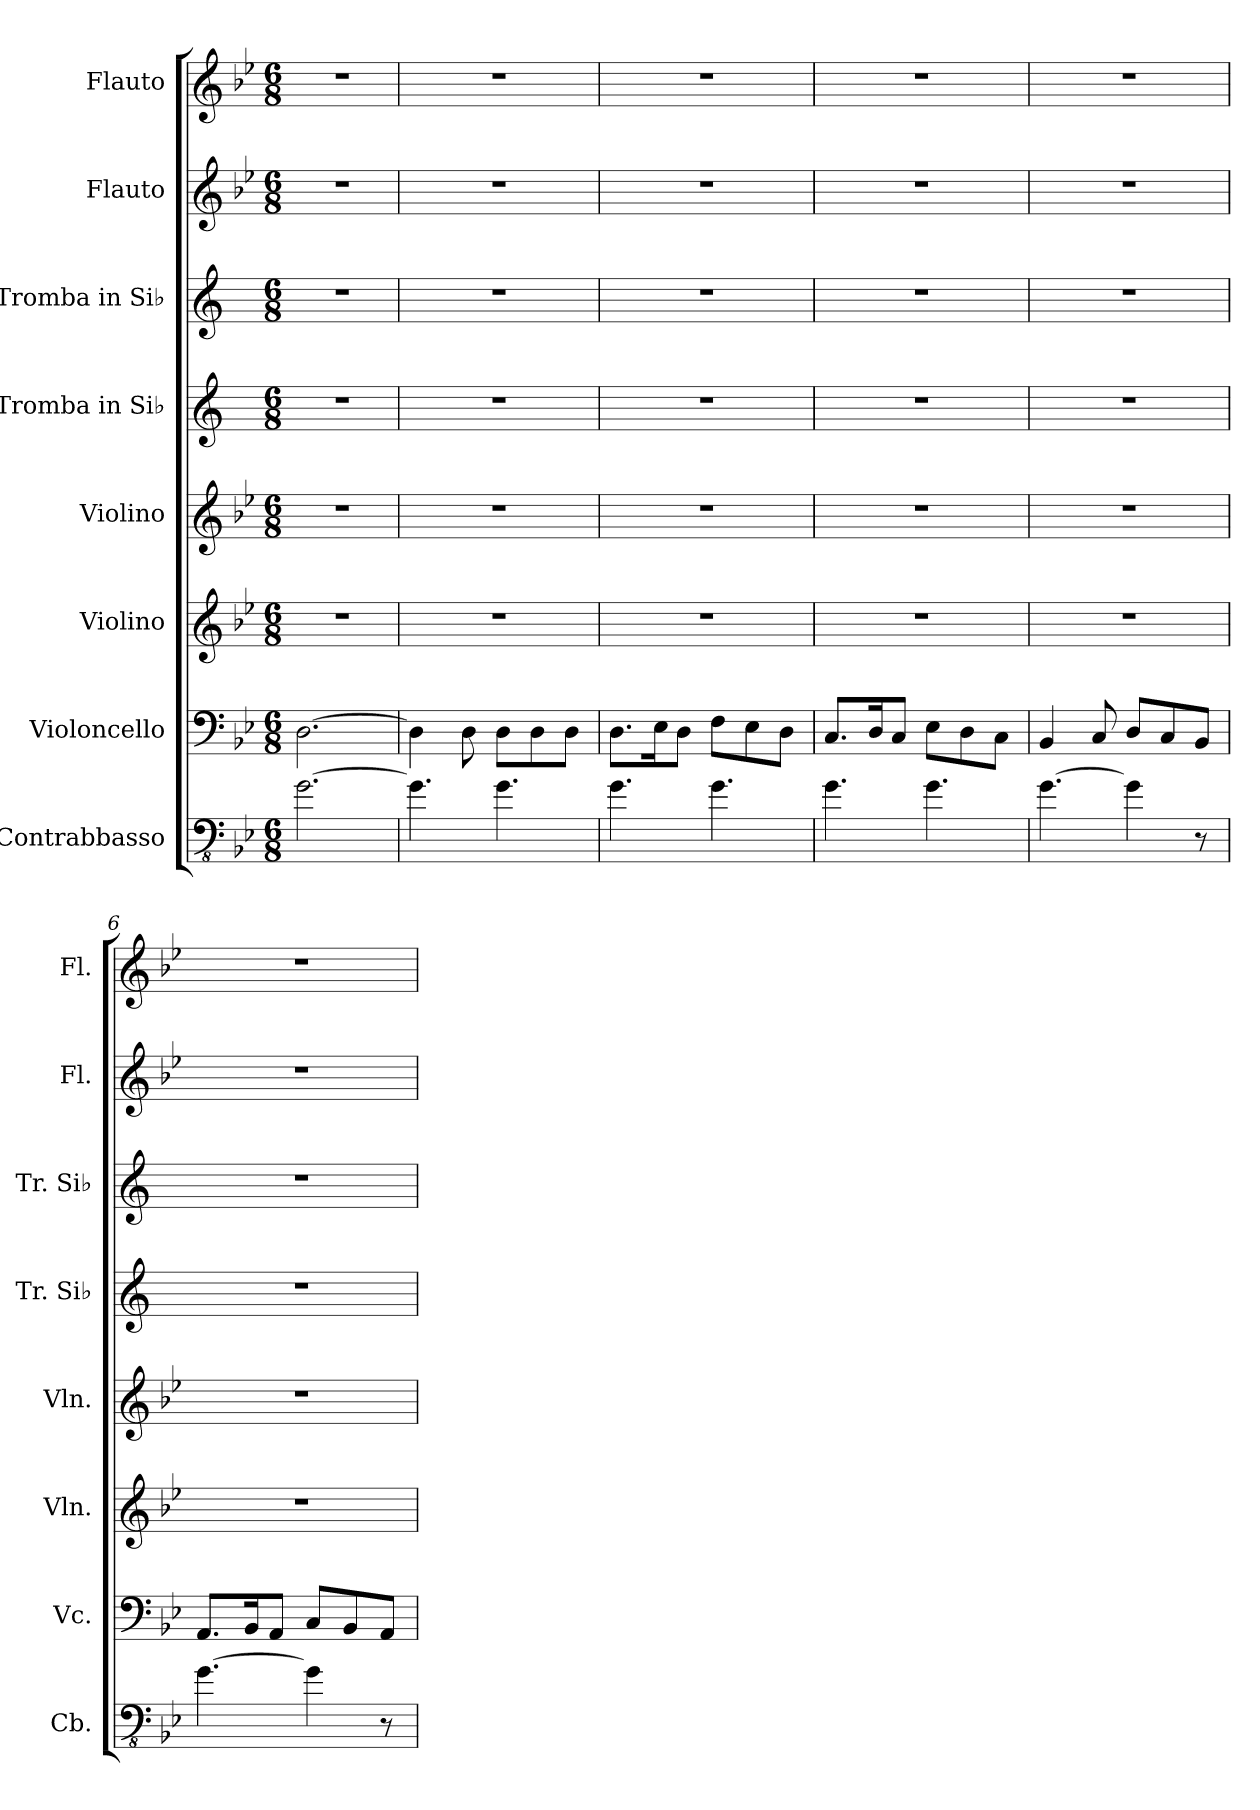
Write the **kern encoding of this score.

**kern	**kern	**kern	**kern	**kern	**kern	**kern	**kern
*part8	*part7	*part6	*part5	*part4	*part3	*part2	*part1
*staff8	*staff7	*staff6	*staff5	*staff4	*staff3	*staff2	*staff1
*I"Contrabbasso	*I"Violoncello	*I"Violino	*I"Violino	*I"Tromba in Si♭	*I"Tromba in Si♭	*I"Flauto	*I"Flauto
*I'Cb.	*I'Vc.	*I'Vln.	*I'Vln.	*I'Tr. Si♭	*I'Tr. Si♭	*I'Fl.	*I'Fl.
*clefFv4	*clefF4	*clefG2	*clefG2	*clefG2	*clefG2	*clefG2	*clefG2
*ITrd7c12	*	*	*	*ITrd1c2	*ITrd1c2	*	*
*k[b-e-]	*k[b-e-]	*k[b-e-]	*k[b-e-]	*k[b-e-]	*k[b-e-]	*k[b-e-]	*k[b-e-]
*M6/8	*M6/8	*M6/8	*M6/8	*M6/8	*M6/8	*M6/8	*M6/8
*MM93	*MM93	*MM93	*MM93	*MM93	*MM93	*MM93	*MM93
=1	=1	=1	=1	=1	=1	=1	=1
[2.GG\	[2.D\	2.r	2.r	2.r	2.r	2.r	2.r
=2	=2	=2	=2	=2	=2	=2	=2
4.GG\]	4D\]	2.r	2.r	2.r	2.r	2.r	2.r
.	8D\	.	.	.	.	.	.
4.GG\	8D\L	.	.	.	.	.	.
.	8D\	.	.	.	.	.	.
.	8D\J	.	.	.	.	.	.
=3	=3	=3	=3	=3	=3	=3	=3
4.GG\	8.D\L	2.r	2.r	2.r	2.r	2.r	2.r
.	16E-\K	.	.	.	.	.	.
.	8D\J	.	.	.	.	.	.
4.GG\	8F\L	.	.	.	.	.	.
.	8E-\	.	.	.	.	.	.
.	8D\J	.	.	.	.	.	.
=4	=4	=4	=4	=4	=4	=4	=4
4.GG\	8.C/L	2.r	2.r	2.r	2.r	2.r	2.r
.	16D/K	.	.	.	.	.	.
.	8C/J	.	.	.	.	.	.
4.GG\	8E-\L	.	.	.	.	.	.
.	8D\	.	.	.	.	.	.
.	8C\J	.	.	.	.	.	.
=5	=5	=5	=5	=5	=5	=5	=5
[4.GG\	4BB-/	2.r	2.r	2.r	2.r	2.r	2.r
.	8C/	.	.	.	.	.	.
4GG\]	8D/L	.	.	.	.	.	.
.	8C/	.	.	.	.	.	.
8r	8BB-/J	.	.	.	.	.	.
=6	=6	=6	=6	=6	=6	=6	=6
[4.GG\	8.AA/L	2.r	2.r	2.r	2.r	2.r	2.r
.	16BB-/K	.	.	.	.	.	.
.	8AA/J	.	.	.	.	.	.
4GG\]	8C/L	.	.	.	.	.	.
.	8BB-/	.	.	.	.	.	.
8r	8AA/J	.	.	.	.	.	.
=	=	=	=	=	=	=	=
*-	*-	*-	*-	*-	*-	*-	*-
